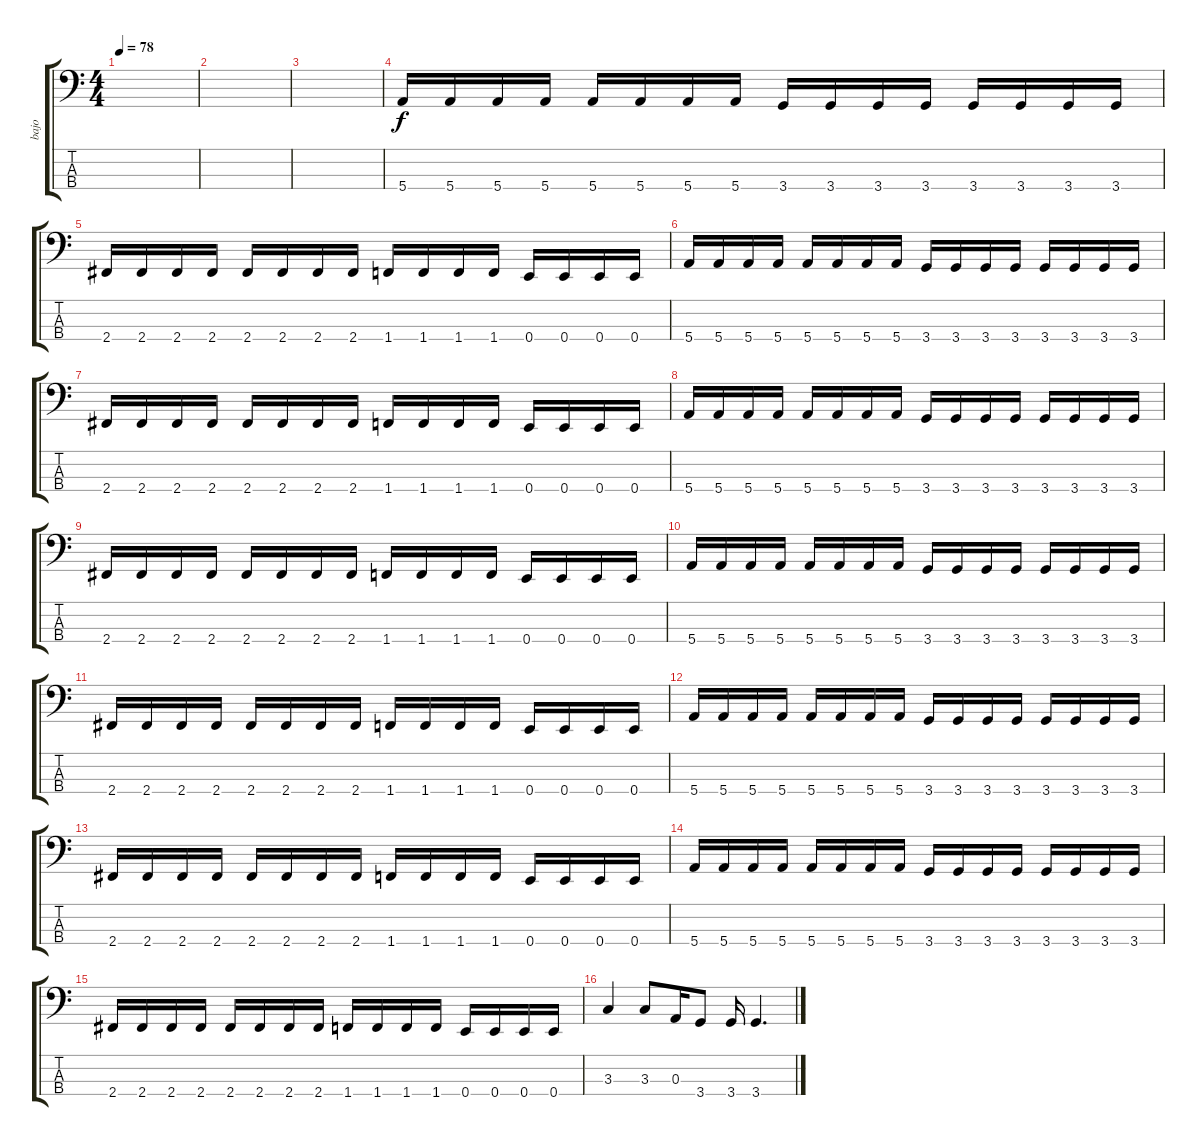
\track ("bajo" "bajo") {instrument electricbasspick}
\staff {score tabs}
\tuning (G2 D2 A1 E1) {hide}
\ts (4 4)
\tempo 78
\clef f4
\ks c
|
|
|
5.4.16 5.4.16 5.4.16 5.4.16 5.4.16 5.4.16 5.4.16 5.4.16 3.4.16 3.4.16 3.4.16 3.4.16 3.4.16 3.4.16 3.4.16 3.4.16 |
2.4.16 2.4.16 2.4.16 2.4.16 2.4.16 2.4.16 2.4.16 2.4.16 1.4.16 1.4.16 1.4.16 1.4.16 0.4.16 0.4.16 0.4.16 0.4.16 |
5.4.16 5.4.16 5.4.16 5.4.16 5.4.16 5.4.16 5.4.16 5.4.16 3.4.16 3.4.16 3.4.16 3.4.16 3.4.16 3.4.16 3.4.16 3.4.16 |
2.4.16 2.4.16 2.4.16 2.4.16 2.4.16 2.4.16 2.4.16 2.4.16 1.4.16 1.4.16 1.4.16 1.4.16 0.4.16 0.4.16 0.4.16 0.4.16 |
5.4.16 5.4.16 5.4.16 5.4.16 5.4.16 5.4.16 5.4.16 5.4.16 3.4.16 3.4.16 3.4.16 3.4.16 3.4.16 3.4.16 3.4.16 3.4.16 |
2.4.16 2.4.16 2.4.16 2.4.16 2.4.16 2.4.16 2.4.16 2.4.16 1.4.16 1.4.16 1.4.16 1.4.16 0.4.16 0.4.16 0.4.16 0.4.16 |
5.4.16 5.4.16 5.4.16 5.4.16 5.4.16 5.4.16 5.4.16 5.4.16 3.4.16 3.4.16 3.4.16 3.4.16 3.4.16 3.4.16 3.4.16 3.4.16 |
2.4.16 2.4.16 2.4.16 2.4.16 2.4.16 2.4.16 2.4.16 2.4.16 1.4.16 1.4.16 1.4.16 1.4.16 0.4.16 0.4.16 0.4.16 0.4.16 |
5.4.16 5.4.16 5.4.16 5.4.16 5.4.16 5.4.16 5.4.16 5.4.16 3.4.16 3.4.16 3.4.16 3.4.16 3.4.16 3.4.16 3.4.16 3.4.16 |
2.4.16 2.4.16 2.4.16 2.4.16 2.4.16 2.4.16 2.4.16 2.4.16 1.4.16 1.4.16 1.4.16 1.4.16 0.4.16 0.4.16 0.4.16 0.4.16 |
5.4.16 5.4.16 5.4.16 5.4.16 5.4.16 5.4.16 5.4.16 5.4.16 3.4.16 3.4.16 3.4.16 3.4.16 3.4.16 3.4.16 3.4.16 3.4.16 |
2.4.16 2.4.16 2.4.16 2.4.16 2.4.16 2.4.16 2.4.16 2.4.16 1.4.16 1.4.16 1.4.16 1.4.16 0.4.16 0.4.16 0.4.16 0.4.16 |
3.3.4 3.3.8 0.3.16 3.4.8 3.4.16 3.4.4{d}
